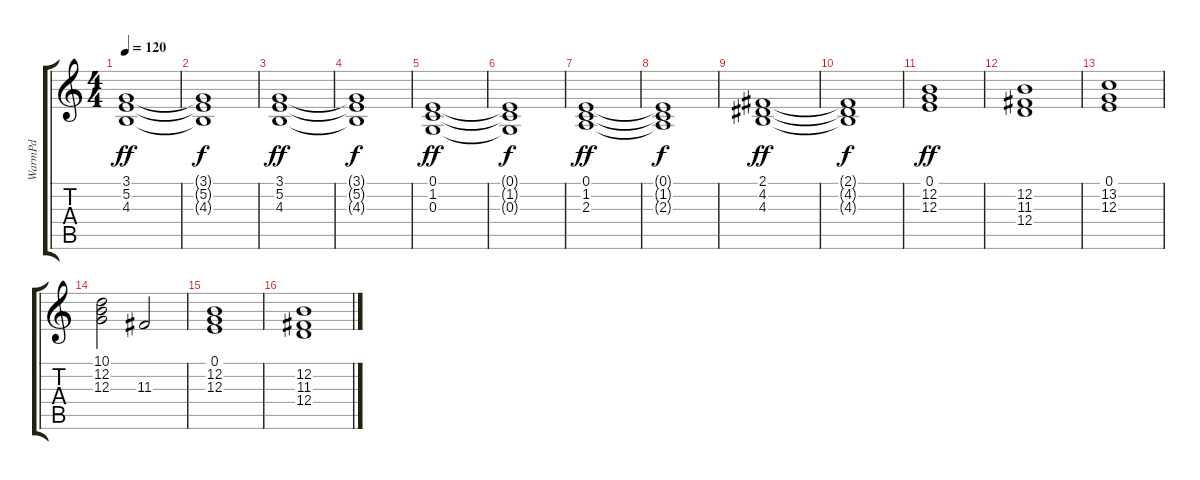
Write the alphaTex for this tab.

\track ("WarmPd" "WarmPd") {instrument pad2warm}
\staff {score tabs}
\tuning (E4 B3 G3 D3 A2 E2) {hide}
\ts (4 4)
\tempo 120
\clef g2
\ks c
(3.1 5.2 4.3).1{dy ff} |
(3.1{t} 5.2{t} 4.3{t}).1{dy f} |
(3.1 5.2 4.3).1{dy ff} |
(3.1{t} 5.2{t} 4.3{t}).1{dy f} |
(0.1 1.2 0.3).1{dy ff} |
(0.1{t} 1.2{t} 0.3{t}).1{dy f} |
(0.1 1.2 2.3).1{dy ff} |
(0.1{t} 1.2{t} 2.3{t}).1{dy f} |
(2.1 4.2 4.3).1{dy ff} |
(2.1{t} 4.2{t} 4.3{t}).1{dy f} |
(0.1 12.2 12.3).1{dy ff} |
(12.2 11.3 12.4).1 |
(0.1 13.2 12.3).1 |
(10.1 12.2 12.3).2 11.3.2 |
(0.1 12.2 12.3).1 |
(12.2 11.3 12.4).1
